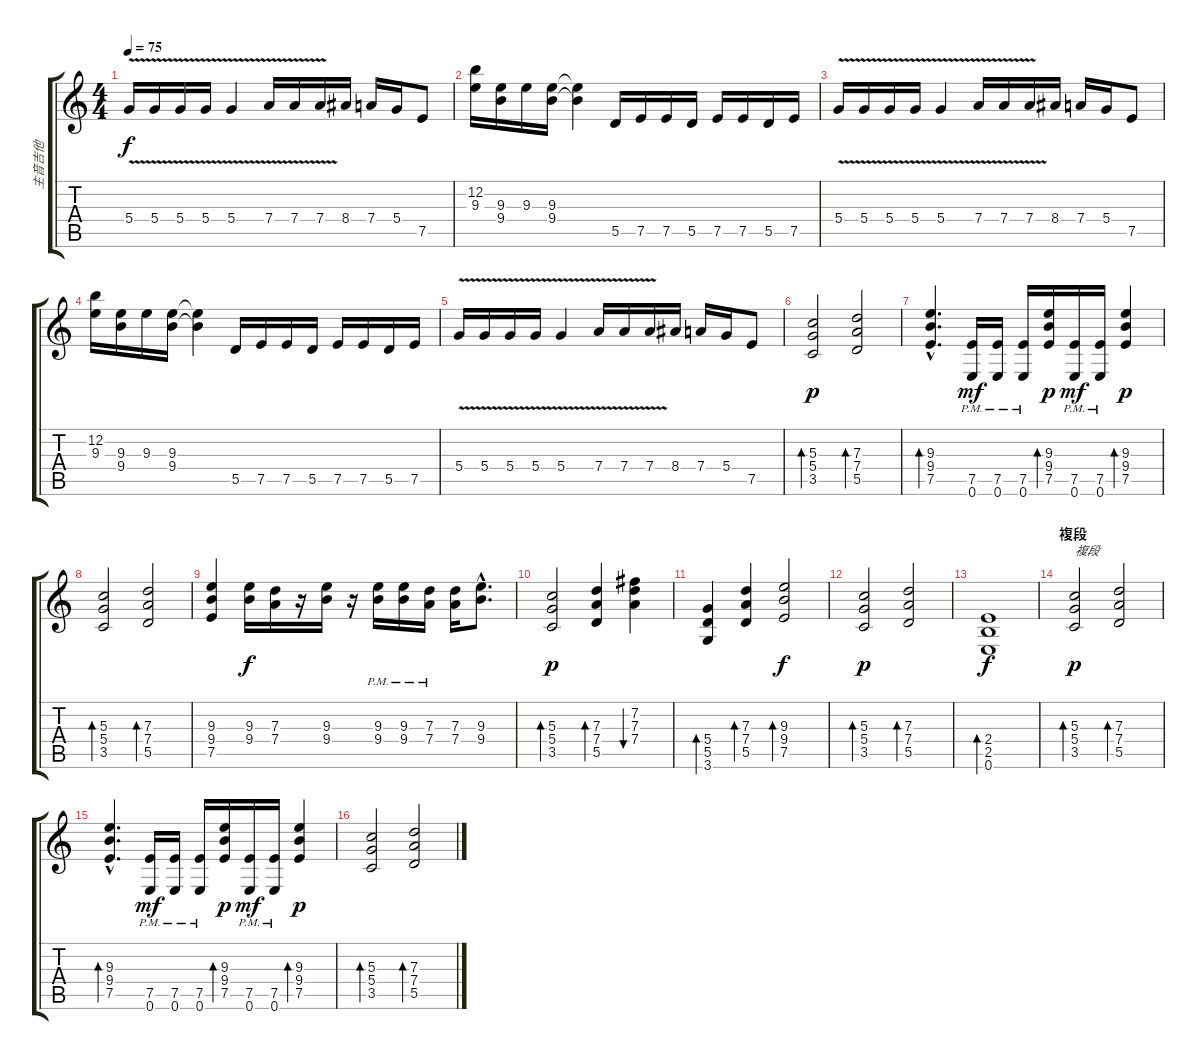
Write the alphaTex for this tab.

\track ("主音吉他" "主音吉他") {instrument overdrivenguitar}
\staff {score tabs}
\tuning (E4 B3 G3 D3 A2 E2) {hide}
\ts (4 4)
\tempo 75
\clef g2
\ks c
5.4{v}.16{dy f} 5.4{v}.16 5.4{v}.16 5.4{v}.16 5.4{v}.4 7.4{v}.16 7.4{v}.16 7.4{v}.16 8.4.16 7.4.16 5.4.16 7.5.8 |
(12.2 9.3).16 (9.3 9.4).16 9.3.16 (9.3 9.4).16 (9.3{t} 9.4{t}).4 5.5.16 7.5.16 7.5.16 5.5.16 7.5.16 7.5.16 5.5.16 7.5.16 |
5.4{v}.16 5.4{v}.16 5.4{v}.16 5.4{v}.16 5.4{v}.4 7.4{v}.16 7.4{v}.16 7.4{v}.16 8.4.16 7.4.16 5.4.16 7.5.8 |
(12.2 9.3).16 (9.3 9.4).16 9.3.16 (9.3 9.4).16 (9.3{t} 9.4{t}).4 5.5.16 7.5.16 7.5.16 5.5.16 7.5.16 7.5.16 5.5.16 7.5.16 |
5.4{v}.16 5.4{v}.16 5.4{v}.16 5.4{v}.16 5.4{v}.4 7.4{v}.16 7.4{v}.16 7.4{v}.16 8.4.16 7.4.16 5.4.16 7.5.8 |
\section ("" "")
(5.3 5.4 3.5).2{bd 30 dy p} (7.3 7.4 5.5).2{bd 30} |
(9.3{hac} 9.4{hac} 7.5{hac}).4{d bd 30} (7.5{pm} 0.6{pm}).16{dy mf} (7.5{pm} 0.6{pm}).16 (7.5{pm} 0.6{pm}).16 (9.3 9.4 7.5).16{bd 30 dy p} (7.5{pm} 0.6{pm}).16{dy mf} (7.5{pm} 0.6{pm}).16 (9.3 9.4 7.5).4{bd 30 dy p} |
(5.3 5.4 3.5).2{bd 30} (7.3 7.4 5.5).2{bd 30} |
(9.3 9.4 7.5).4 (9.3 9.4).16{dy f} (7.3 7.4).16 r.16 (9.3 9.4).16 r.16 (9.3{pm} 9.4{pm}).16 (9.3{pm} 9.4{pm}).16 (7.3{pm} 7.4{pm}).16 (7.3 7.4).16 (9.3{hac} 9.4{hac}).8{d} |
(5.3 5.4 3.5).2{bd 30 dy p} (7.3 7.4 5.5).4{bd 30} (7.2 7.3 7.4).4{bu 30} |
(5.4 5.5 3.6).4{bd 30} (7.3 7.4 5.5).4{bd 30} (9.3 9.4 7.5).2{bd 30 dy f} |
(5.3 5.4 3.5).2{bd 30 dy p} (7.3 7.4 5.5).2{bd 30} |
(2.4 2.5 0.6).1{bd 30 dy f} |
\section ("" "複段")
(5.3 5.4 3.5).2{bd 30 txt "複段" dy p} (7.3 7.4 5.5).2{bd 30} |
(9.3{hac} 9.4{hac} 7.5{hac}).4{d bd 30} (7.5{pm} 0.6{pm}).16{dy mf} (7.5{pm} 0.6{pm}).16 (7.5{pm} 0.6{pm}).16 (9.3 9.4 7.5).16{bd 30 dy p} (7.5{pm} 0.6{pm}).16{dy mf} (7.5{pm} 0.6{pm}).16 (9.3 9.4 7.5).4{bd 30 dy p} |
(5.3 5.4 3.5).2{bd 30} (7.3 7.4 5.5).2{bd 30}
